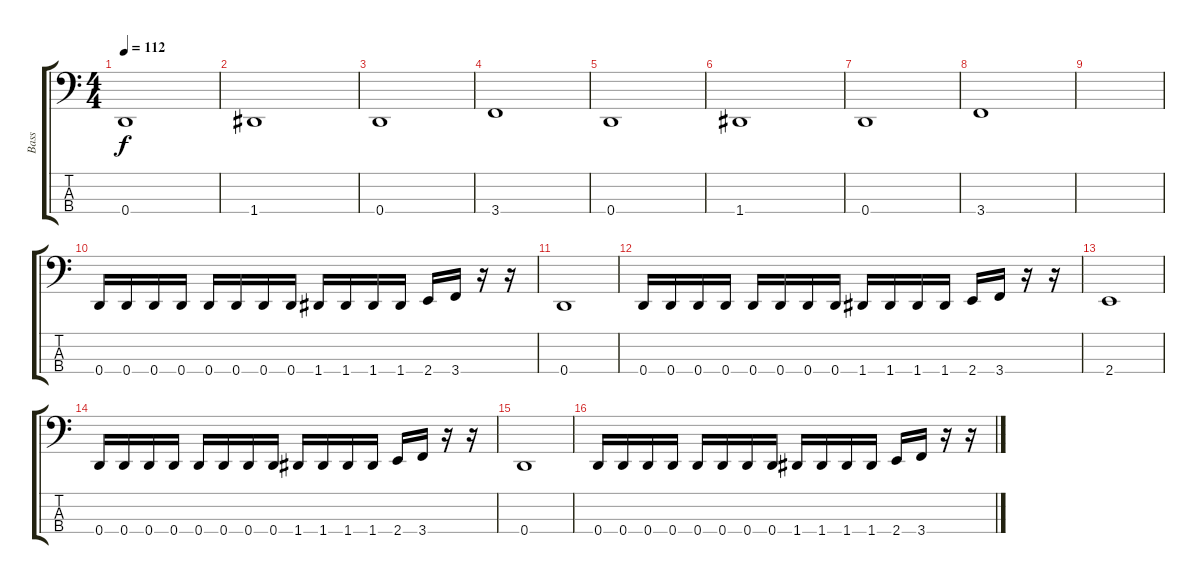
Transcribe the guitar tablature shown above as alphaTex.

\track ("Bass" "Bass") {instrument electricbassfinger}
\staff {score tabs}
\tuning (G2 D2 A1 D1) {hide}
\ts (4 4)
\section ("" "")
\tempo 112
\clef f4
\ks c
0.4.1{dy f} |
1.4.1 |
0.4.1 |
3.4.1 |
0.4.1 |
1.4.1 |
0.4.1 |
3.4.1 |
|
0.4.16 0.4.16 0.4.16 0.4.16 0.4.16 0.4.16 0.4.16 0.4.16 1.4.16 1.4.16 1.4.16 1.4.16 2.4.16 3.4.16 r.16 r.16 |
0.4.1 |
0.4.16 0.4.16 0.4.16 0.4.16 0.4.16 0.4.16 0.4.16 0.4.16 1.4.16 1.4.16 1.4.16 1.4.16 2.4.16 3.4.16 r.16 r.16 |
2.4.1 |
0.4.16 0.4.16 0.4.16 0.4.16 0.4.16 0.4.16 0.4.16 0.4.16 1.4.16 1.4.16 1.4.16 1.4.16 2.4.16 3.4.16 r.16 r.16 |
0.4.1 |
0.4.16 0.4.16 0.4.16 0.4.16 0.4.16 0.4.16 0.4.16 0.4.16 1.4.16 1.4.16 1.4.16 1.4.16 2.4.16 3.4.16 r.16 r.16
